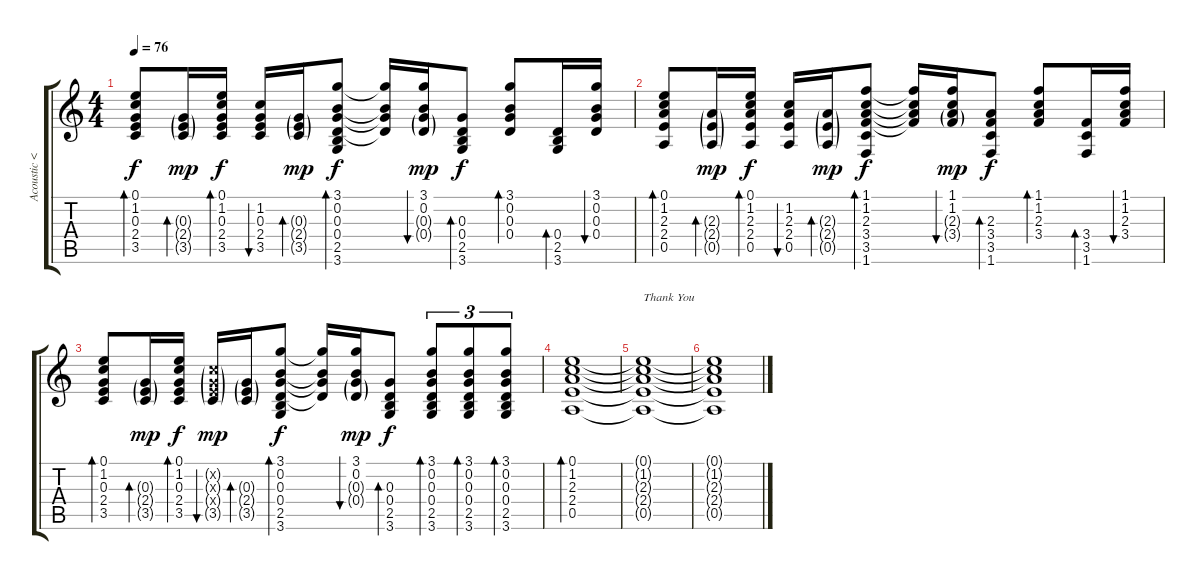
\track ("Acoustic <Rythm>" "Acoustic <") {instrument acousticguitarsteel}
\staff {score tabs}
\tuning (E4 B3 G3 D3 A2 E2) {hide}
\ts (4 4)
\tempo 76
\clef g2
\ks c
(0.1 1.2 0.3 2.4 3.5).8{bd 30 dy f} (0.3{g} 2.4{g} 3.5{g}).16{bd 30 dy mp} (0.1 1.2 0.3 2.4 3.5).16{bd 30 dy f} (1.2 0.3 2.4 3.5).16{bu 60} (0.3{g} 2.4{g} 3.5{g}).16{bd 30 dy mp} (3.1 0.2 0.3 0.4 2.5 3.6).8{bd 60 dy f} (3.1{t} 0.2{t} 0.3{t} 0.4{t}).16 (3.1 0.2 0.3{g} 0.4{g}).16{bu 60 dy mp} (0.3 0.4 2.5 3.6).8{bd 60 dy f} (3.1 0.2 0.3 0.4).8{bd 60} (0.4 2.5 3.6).16{bd 60} (3.1 0.2 0.3 0.4).16{bu 60} |
(0.1 1.2 2.3 2.4 0.5).8{bd 30} (2.3{g} 2.4{g} 0.5{g}).16{bd 30 dy mp} (0.1 1.2 2.3 2.4 0.5).16{bd 30 dy f} (1.2 2.3 2.4 0.5).16{bu 60} (2.3{g} 2.4{g} 0.5{g}).16{bd 30 dy mp} (1.1 1.2 2.3 3.4 3.5 1.6).8{bd 60 dy f} (1.1{t} 1.2{t} 2.3{t} 3.4{t}).16 (1.1 1.2 2.3{g} 3.4{g}).16{bu 60 dy mp} (2.3 3.4 3.5 1.6).8{bd 60 dy f} (1.1 1.2 2.3 3.4).8{bd 60} (3.4 3.5 1.6).16{bd 60} (1.1 1.2 2.3 3.4).16{bu 60} |
(0.1 1.2 0.3 2.4 3.5).8{bd 30} (0.3{g} 2.4{g} 3.5{g}).16{bd 30 dy mp} (0.1 1.2 0.3 2.4 3.5).16{bd 30 dy f} (1.2{g x} 0.3{g x} 2.4{g x} 3.5{g}).16{bu 60 dy mp} (0.3{g} 2.4{g} 3.5{g}).16{bd 30} (3.1 0.2 0.3 0.4 2.5 3.6).8{bd 60 dy f} (3.1{t} 0.2{t} 0.3{t} 0.4{t}).16 (3.1 0.2 0.3{g} 0.4{g}).16{bu 60 dy mp} (0.3 0.4 2.5 3.6).8{bd 60 dy f} (3.1 0.2 0.3 0.4 2.5 3.6).8{tu (3 2) bd 60} (3.1 0.2 0.3 0.4 2.5 3.6).8{tu (3 2) bd 60} (3.1 0.2 0.3 0.4 2.5 3.6).8{tu (3 2) bd 60} |
(0.1 1.2 2.3 2.4 0.5).1{bd 60} |
(0.1{t} 1.2{t} 2.3{t} 2.4{t} 0.5{t}).1{txt "Thank You"} |
(0.1{t} 1.2{t} 2.3{t} 2.4{t} 0.5{t}).1
